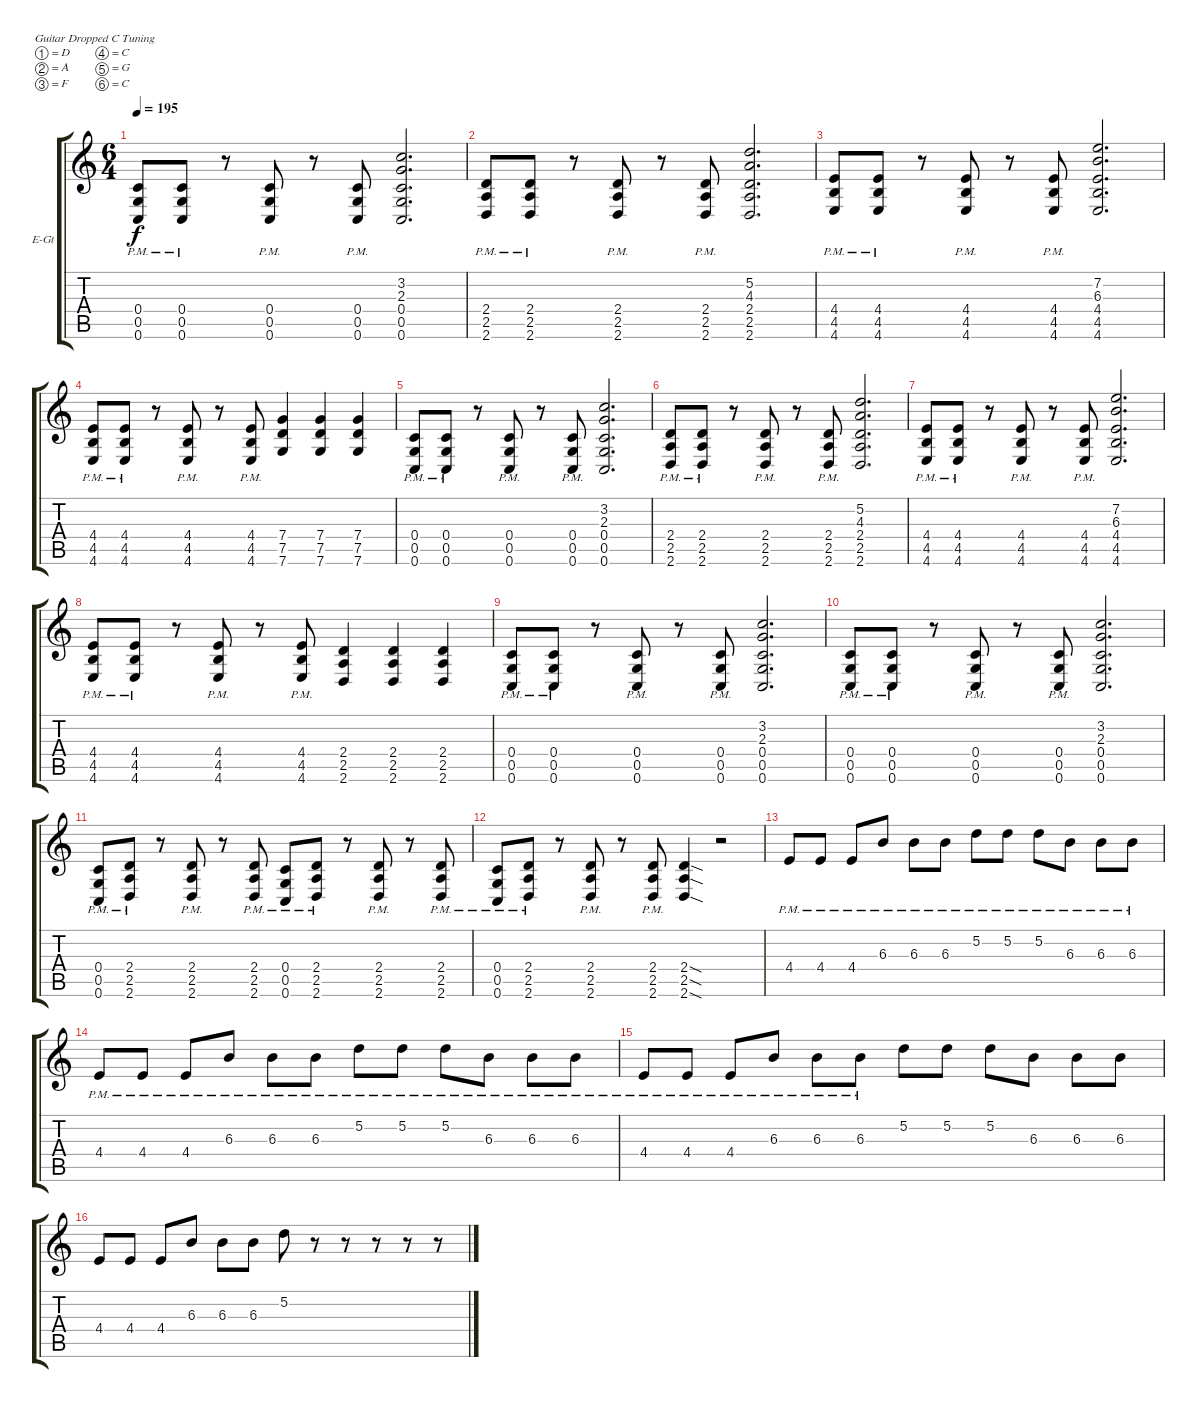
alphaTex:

\bracketExtendMode groupsimilarinstruments
\firstSystemTrackNameOrientation horizontal
\otherSystemsTrackNameOrientation horizontal
\track ("Matthew Tuck" "E-Gt") {instrument distortionguitar}
\staff {score tabs}
\tuning (D4 A3 F3 C3 G2 C2)
\ts (6 4)
\tempo 195
\clef g2
\ks c
(0.4{pm} 0.5{pm} 0.6{pm}).8{dy f} (0.4{pm} 0.5{pm} 0.6{pm}).8 r.8 (0.4{pm} 0.5{pm} 0.6{pm}).8 r.8 (0.4{pm} 0.5{pm} 0.6{pm}).8 (3.2 2.3 0.4 0.5 0.6).2{d} |
(2.4{pm} 2.5{pm} 2.6{pm}).8 (2.4{pm} 2.5{pm} 2.6{pm}).8 r.8 (2.4{pm} 2.5{pm} 2.6{pm}).8 r.8 (2.4{pm} 2.5{pm} 2.6{pm}).8 (5.2 4.3 2.4 2.5 2.6).2{d} |
(4.4{pm} 4.5{pm} 4.6{pm}).8 (4.4{pm} 4.5{pm} 4.6{pm}).8 r.8 (4.4{pm} 4.5{pm} 4.6{pm}).8 r.8 (4.4{pm} 4.5{pm} 4.6{pm}).8 (7.2 6.3 4.4 4.5 4.6).2{d} |
(4.4{pm} 4.5{pm} 4.6{pm}).8 (4.4{pm} 4.5{pm} 4.6{pm}).8 r.8 (4.4{pm} 4.5{pm} 4.6{pm}).8 r.8 (4.4{pm} 4.5{pm} 4.6{pm}).8 (7.4 7.5 7.6).4 (7.4 7.5 7.6).4 (7.4 7.5 7.6).4 |
(0.4{pm} 0.5{pm} 0.6{pm}).8 (0.4{pm} 0.5{pm} 0.6{pm}).8 r.8 (0.4{pm} 0.5{pm} 0.6{pm}).8 r.8 (0.4{pm} 0.5{pm} 0.6{pm}).8 (3.2 2.3 0.4 0.5 0.6).2{d} |
(2.4{pm} 2.5{pm} 2.6{pm}).8 (2.4{pm} 2.5{pm} 2.6{pm}).8 r.8 (2.4{pm} 2.5{pm} 2.6{pm}).8 r.8 (2.4{pm} 2.5{pm} 2.6{pm}).8 (5.2 4.3 2.4 2.5 2.6).2{d} |
(4.4{pm} 4.5{pm} 4.6{pm}).8 (4.4{pm} 4.5{pm} 4.6{pm}).8 r.8 (4.4{pm} 4.5{pm} 4.6{pm}).8 r.8 (4.4{pm} 4.5{pm} 4.6{pm}).8 (7.2 6.3 4.4 4.5 4.6).2{d} |
(4.4{pm} 4.5{pm} 4.6{pm}).8 (4.4{pm} 4.5{pm} 4.6{pm}).8 r.8 (4.4{pm} 4.5{pm} 4.6{pm}).8 r.8 (4.4{pm} 4.5{pm} 4.6{pm}).8 (2.4 2.5 2.6).4 (2.4 2.5 2.6).4 (2.4 2.5 2.6).4 |
(0.4{pm} 0.5{pm} 0.6{pm}).8 (0.4{pm} 0.5{pm} 0.6{pm}).8 r.8 (0.4{pm} 0.5{pm} 0.6{pm}).8 r.8 (0.4{pm} 0.5{pm} 0.6{pm}).8 (3.2 2.3 0.4 0.5 0.6).2{d} |
(0.4{pm} 0.5{pm} 0.6{pm}).8 (0.4{pm} 0.5{pm} 0.6{pm}).8 r.8 (0.4{pm} 0.5{pm} 0.6{pm}).8 r.8 (0.4{pm} 0.5{pm} 0.6{pm}).8 (3.2 2.3 0.4 0.5 0.6).2{d} |
(0.4{pm} 0.5{pm} 0.6{pm}).8 (2.4{pm} 2.5{pm} 2.6{pm}).8 r.8 (2.4{pm} 2.5{pm} 2.6{pm}).8 r.8 (2.4{pm} 2.5{pm} 2.6{pm}).8 (0.4{pm} 0.5{pm} 0.6{pm}).8 (2.4{pm} 2.5{pm} 2.6{pm}).8 r.8 (2.4{pm} 2.5{pm} 2.6{pm}).8 r.8 (2.4{pm} 2.5{pm} 2.6{pm}).8 |
(0.4{pm} 0.5{pm} 0.6{pm}).8 (2.4{pm} 2.5{pm} 2.6{pm}).8 r.8 (2.4{pm} 2.5{pm} 2.6{pm}).8 r.8 (2.4{pm} 2.5{pm} 2.6{pm}).8 (2.4{sod} 2.5{sod} 2.6{sod}).4 r.2 |
4.4{pm}.8 4.4{pm}.8 4.4{pm}.8 6.3{pm}.8 6.3{pm}.8 6.3{pm}.8 5.2{pm}.8 5.2{pm}.8 5.2{pm}.8 6.3{pm}.8 6.3{pm}.8 6.3{pm}.8 |
4.4{pm}.8 4.4{pm}.8 4.4{pm}.8 6.3{pm}.8 6.3{pm}.8 6.3{pm}.8 5.2{pm}.8 5.2{pm}.8 5.2{pm}.8 6.3{pm}.8 6.3{pm}.8 6.3{pm}.8 |
4.4{pm}.8 4.4{pm}.8 4.4{pm}.8 6.3{pm}.8 6.3{pm}.8 6.3{pm}.8 5.2.8 5.2.8 5.2.8 6.3.8 6.3.8 6.3.8 |
4.4.8 4.4.8 4.4.8 6.3.8 6.3.8 6.3.8 5.2.8 r.8 r.8 r.8 r.8 r.8
